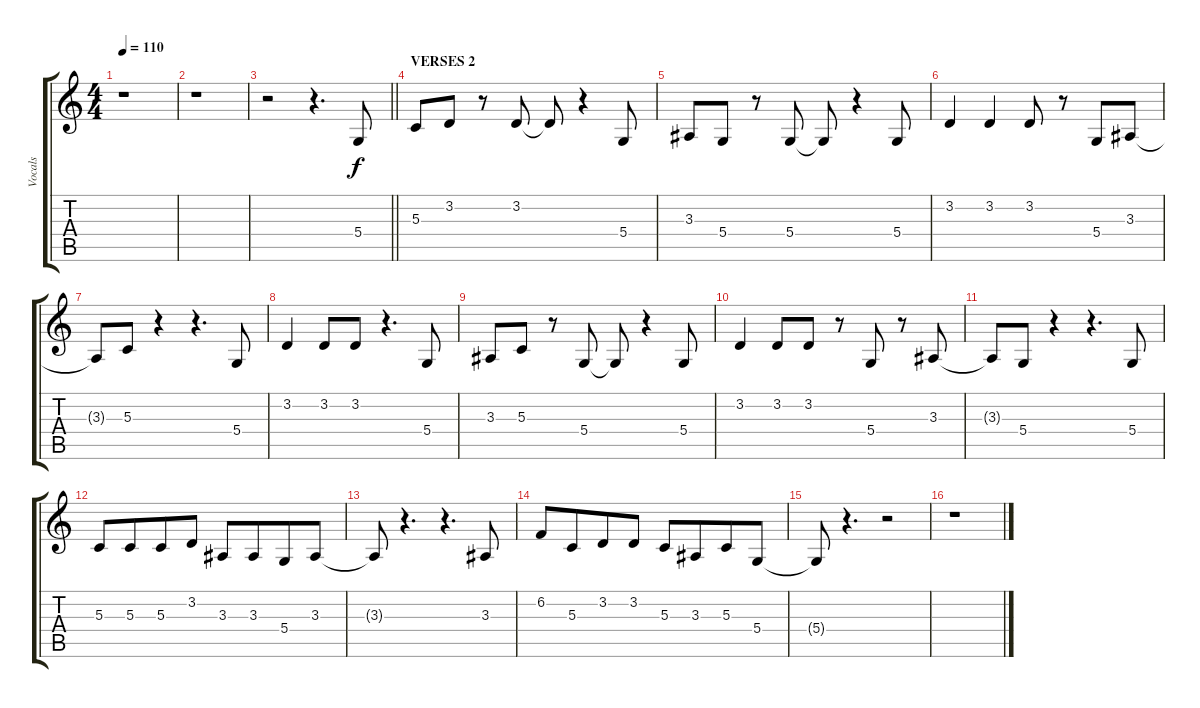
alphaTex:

\track ("Vocals" "Vocals") {instrument harmonica}
\staff {score tabs}
\tuning (E4 B3 G3 D3 A2 E2) {hide}
\ts (4 4)
\tempo 110
\clef g2
\ks c
r.1{dy f} |
r.1 |
\barLineRight lightlight
r.2 r.4{d} 5.4.8 |
\section ("" "VERSES 2")
5.3.8 3.2.8 r.8 3.2.8 3.2{t}.8 r.4 5.4.8 |
3.3.8 5.4.8 r.8 5.4.8 5.4{t}.8 r.4 5.4.8 |
3.2.4 3.2.4 3.2.8 r.8 5.4.8 3.3.8 |
3.3{t}.8 5.3.8 r.4 r.4{d} 5.4.8 |
3.2.4 3.2.8 3.2.8 r.4{d} 5.4.8 |
3.3.8 5.3.8 r.8 5.4.8 5.4{t}.8 r.4 5.4.8 |
3.2.4 3.2.8 3.2.8 r.8 5.4.8 r.8 3.3.8 |
3.3{t}.8 5.4.8 r.4 r.4{d} 5.4.8 |
5.3.8 5.3.8{beam merge} 5.3.8 3.2.8 3.3.8 3.3.8{beam merge} 5.4.8 3.3.8 |
3.3{t}.8 r.4{d} r.4{d} 3.3.8 |
6.2.8 5.3.8{beam merge} 3.2.8 3.2.8 5.3.8 3.3.8{beam merge} 5.3.8 5.4.8 |
5.4{t}.8 r.4{d} r.2 |
r.1
